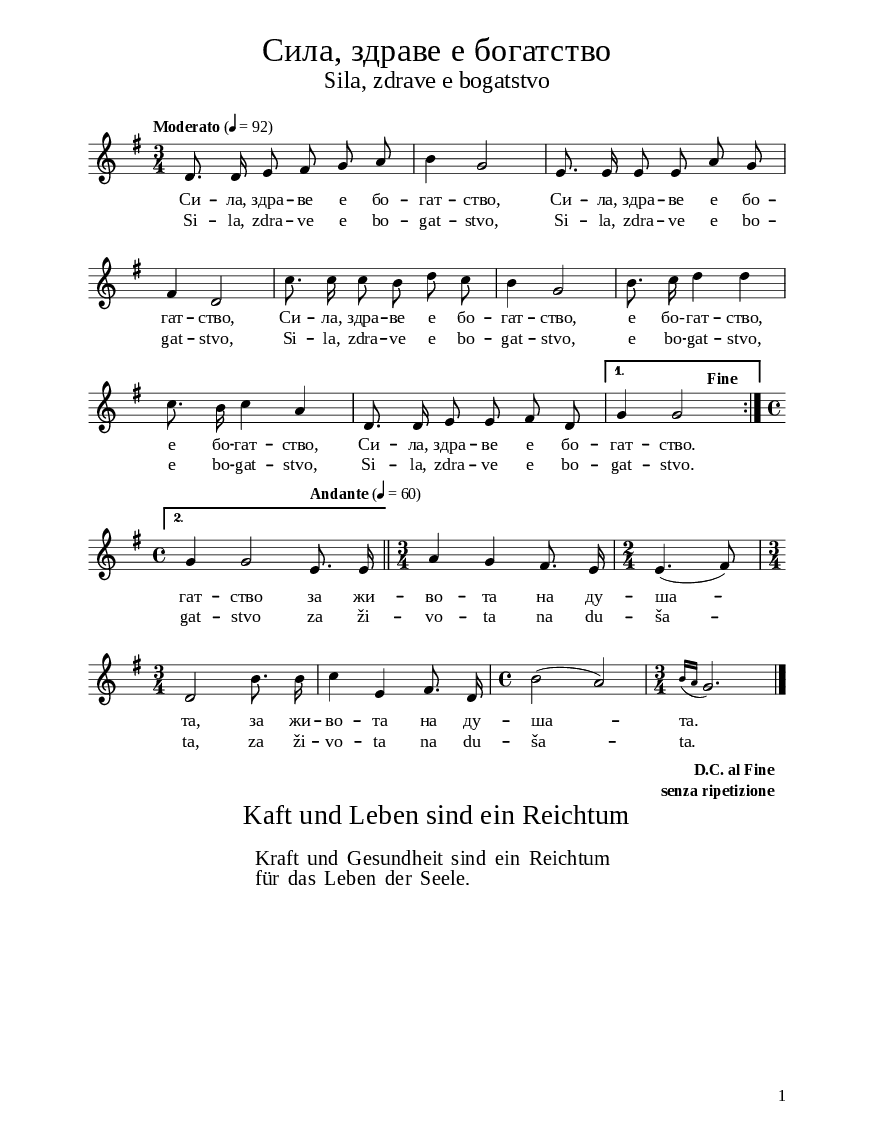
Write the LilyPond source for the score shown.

\version "2.24.1"

% include paper part and global functions
\include "include/globals.ily"

\bookpart {
  \label #'ref112_1
  \tocItem \markup "Сила, здраве е богатство – Sila, zdrave e bogatstvo"
  \include "include/bookpart-paper.ily"
  \score {
    \include "include/score-layout.ily"


   \new Voice \relative c' {
      \clef treble
      \key g \major
      \time 3/4
      \tempoFunc "Moderato" 4 "92"
      \autoBeamOff

      \repeat volta 2 {
        d8. d16 e8 fis8 g8 a8 | b4 g2 | e8. e16 e8 e8 a8 g8 | \break



        fis4 d2 |  c'8. c16 c8 b8 d8 c8 | b4 g2 | b8. c16 d4 d4 | \break

        c8. b16 c4 a4 |    d,8. d16 e8 e8 fis8 d8
      } \alternative {
        { | g4 \tempo "         Fine" g2 | \break }
        { \time 4/4 g4 g2 

        \override Score.MetronomeMark.outside-staff-priority = #599
        %\override Score.MetronomeMark.X-extent=#'(-4.5 . 0)
        \tempoFunc "Andante" 4 "60"
        
        e8. e16 }
      }

      \bar "||" \time 3/4  a4 g4 fis8. e16 


      \time 2/4  e4. ( fis8 ) \break

      | \time 3/4  d2 b'8. b16 | c4 e,4 fis8. d16 | \time 4/4  b'2 ( a2 ) |
      \time 3/4  |
      \grace { b16 [( a16] } g2.) \bar "|."


    }



    \addlyrics {
      Си -- ла,
      здра -- ве е бо -- гат -- ство, Си -- ла, здра --
      ве е бо -- гат -- ство, Си -- ла, здра -- ве е
      бо -- гат -- ство, е "бо-" -- гат -- ство, е бо --
      гат -- ство, Си -- ла, здра -- ве е бо -- гат --
      ство. гат -- ство за жи -- во -- та на ду -- ша
      -- та, за жи -- во -- та на ду -- ша -- та.
    }

    \addlyrics {
      Si -- la,
      zdra -- ve e bo -- gat -- stvo, Si -- la, zdra --
      ve e bo -- gat -- stvo, Si -- la, zdra -- ve e
      bo -- gat -- stvo, e bo -- gat -- stvo, e bo --
      gat -- stvo, Si -- la, zdra -- ve e bo -- gat --
      stvo. gat -- stvo za ži -- vo -- ta na du -- ša
      -- ta, za ži -- vo -- ta na du -- ša -- ta.
    }

    \header {
      title = \titleFunc "Сила, здраве е богатство" "Sila, zdrave e bogatstvo"
    }

    \midi{}

  } % score

  \markup \dc-two "D.C. al Fine" "senza ripetizione"
  

  % include foreign translation(s) of the song

  %\pageBreak
  \version "2.24.0"

\markup \fill-line { \fontsize #deTitleFontSize "Kaft und Leben sind ein Reichtum" }
\markup \null
\markup \null
\markup \fontsize #deCoupletFontSize {
  \hspace #16
  \override #`(baseline-skip . ,deCoupletBaselineSkip)

  \column {
      \line {  Kraft und Gesundheit sind ein Reichtum}
             \line { für das Leben der Seele. }



    }


}


} % bookpart
